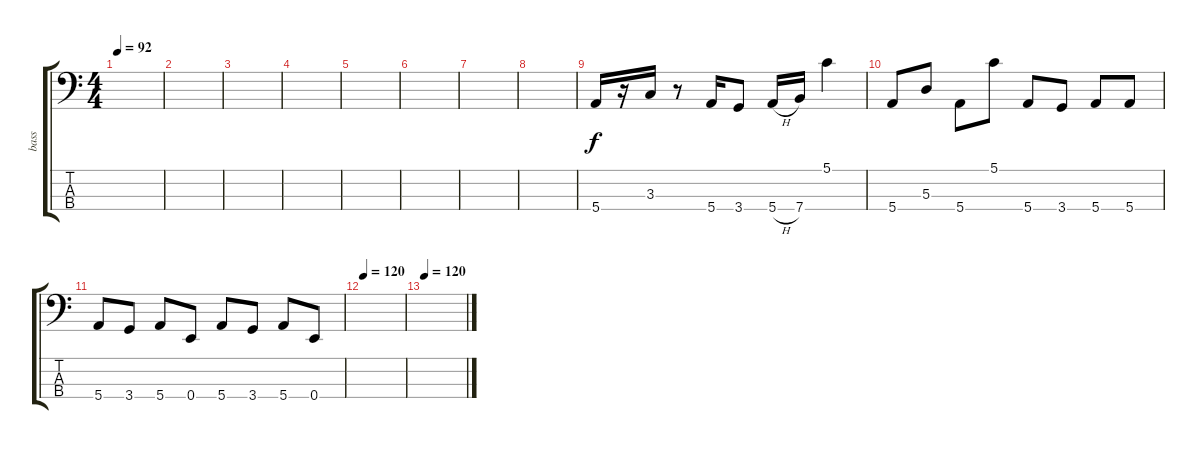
\track ("bass" "bass") {instrument electricbasspick}
\staff {score tabs}
\tuning (G2 D2 A1 E1) {hide}
\ts (4 4)
\tempo 92
\clef f4
\ks c
|
|
|
|
|
|
|
|
5.4.16 r.16 3.3.16 r.8 5.4.16 3.4.8 5.4{h}.16 7.4.16 5.1.4 |
5.4.8 5.3.8 5.4.8 5.1.8 5.4.8 3.4.8 5.4.8 5.4.8 |
5.4.8 3.4.8 5.4.8 0.4.8 5.4.8 3.4.8 5.4.8 0.4.8 |
\tempo 120
|
\tempo 120
